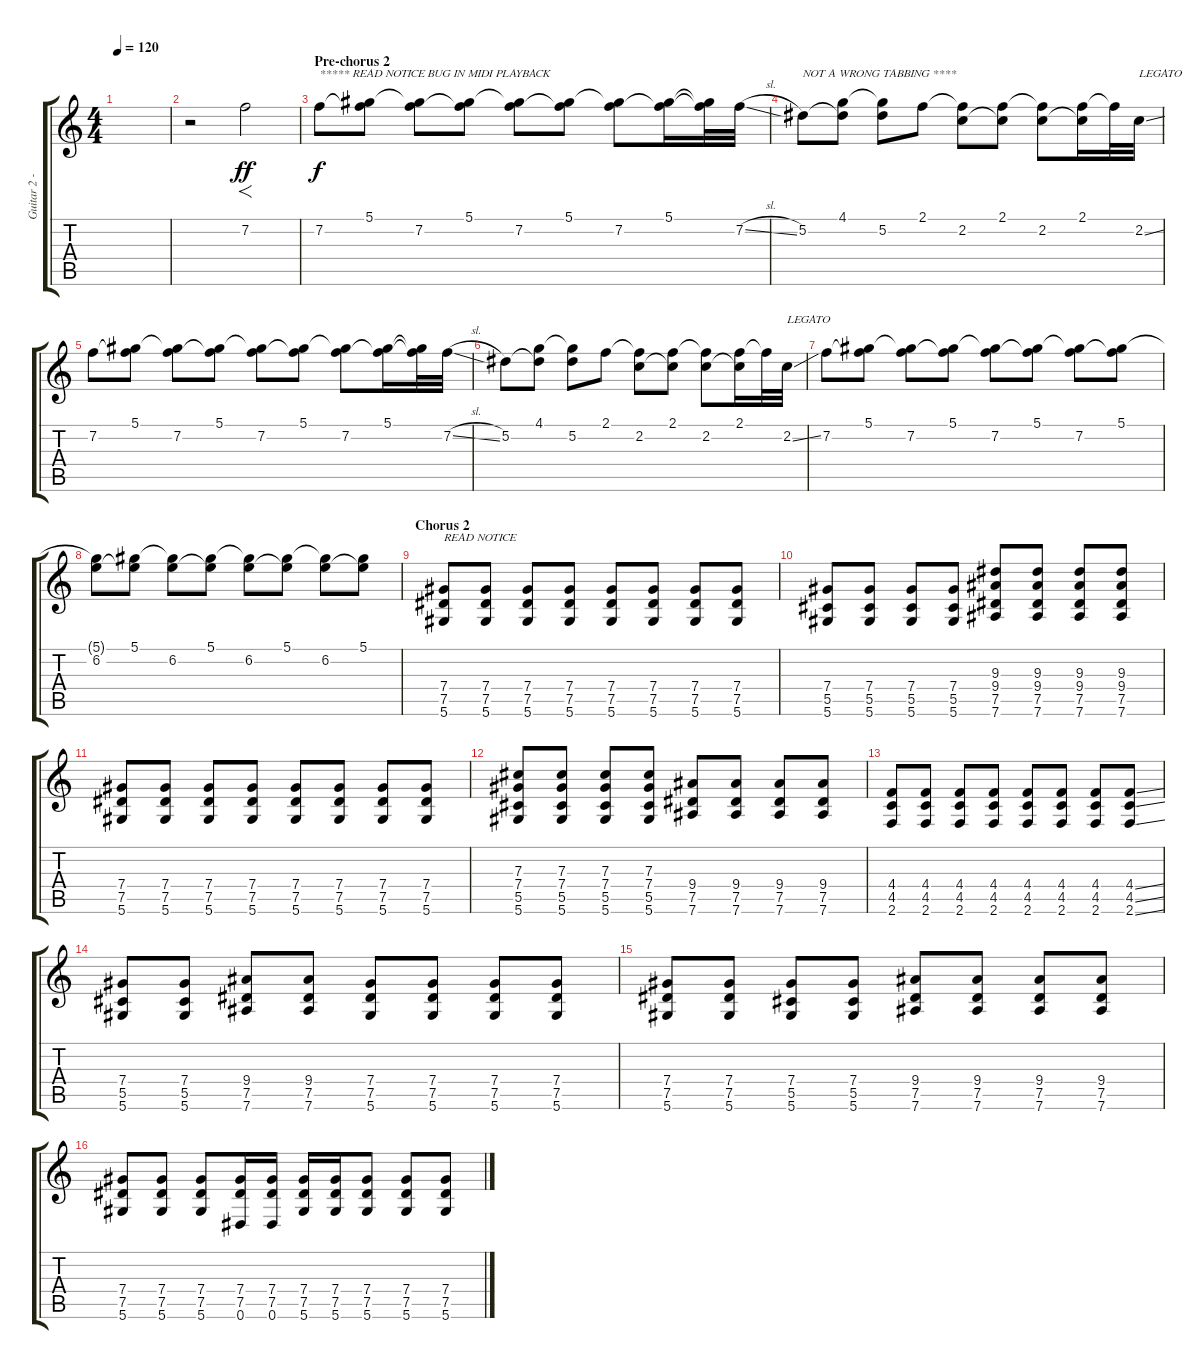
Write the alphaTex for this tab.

\track ("Guitar 2 - lead, right" "Guitar 2 -") {instrument distortionguitar}
\staff {score tabs}
\tuning (Eb4 Bb3 Gb3 Db3 Ab2 Eb2) {hide}
\ts (4 4)
\tempo 120
\clef g2
\ks c
|
r.2 7.2.2{f dy ff} |
\section ("" "Pre-chorus 2")
7.2.8{txt "***** READ NOTICE BUG IN MIDI PLAYBACK" dy f} (5.1 7.2{t}).8 (5.1{t} 7.2).8 (5.1 7.2{t}).8 (5.1{t} 7.2).8 (5.1 7.2{t}).8 (5.1{t} 7.2).8 (5.1 7.2{t}).16 (5.1{t} 7.2{t}).32 7.2{sl}.32 |
5.2.8{txt "NOT A WRONG TABBING ****"} (4.1 5.2{t}).8 (4.1{t} 5.2).8 2.1.8 (2.1{t} 2.2).8 (2.1 2.2{t}).8 (2.1{t} 2.2).8 (2.1 2.2{t}).16 2.1{t}.32 2.2{ss}.32{txt "LEGATO"} |
7.2.8 (5.1 7.2{t}).8 (5.1{t} 7.2).8 (5.1 7.2{t}).8 (5.1{t} 7.2).8 (5.1 7.2{t}).8 (5.1{t} 7.2).8 (5.1 7.2{t}).16 (5.1{t} 7.2{t}).32 7.2{sl}.32 |
5.2.8 (4.1 5.2{t}).8 (4.1{t} 5.2).8 2.1.8 (2.1{t} 2.2).8 (2.1 2.2{t}).8 (2.1{t} 2.2).8 (2.1 2.2{t}).16 2.1{t}.32 2.2{ss}.32{txt "LEGATO"} |
7.2.8 (5.1 7.2{t}).8 (5.1{t} 7.2).8 (5.1 7.2{t}).8 (5.1{t} 7.2).8 (5.1 7.2{t}).8 (5.1{t} 7.2).8 (5.1 7.2{t}).8 |
(5.1{t} 6.2).8 (5.1 6.2{t}).8 (5.1{t} 6.2).8 (5.1 6.2{t}).8 (5.1{t} 6.2).8 (5.1 6.2{t}).8 (5.1{t} 6.2).8 (5.1 6.2{t}).8 |
\section ("" "Chorus 2")
(7.4 7.5 5.6).8{txt "READ NOTICE" instrument overdrivenguitar} (7.4 7.5 5.6).8 (7.4 7.5 5.6).8 (7.4 7.5 5.6).8 (7.4 7.5 5.6).8 (7.4 7.5 5.6).8 (7.4 7.5 5.6).8 (7.4 7.5 5.6).8 |
(7.4 5.5 5.6).8 (7.4 5.5 5.6).8 (7.4 5.5 5.6).8 (7.4 5.5 5.6).8 (9.3 9.4 7.5 7.6).8 (9.3 9.4 7.5 7.6).8 (9.3 9.4 7.5 7.6).8 (9.3 9.4 7.5 7.6).8 |
(7.4 7.5 5.6).8 (7.4 7.5 5.6).8 (7.4 7.5 5.6).8 (7.4 7.5 5.6).8 (7.4 7.5 5.6).8 (7.4 7.5 5.6).8 (7.4 7.5 5.6).8 (7.4 7.5 5.6).8 |
(7.3 7.4 5.5 5.6).8 (7.3 7.4 5.5 5.6).8 (7.3 7.4 5.5 5.6).8 (7.3 7.4 5.5 5.6).8 (9.4 7.5 7.6).8 (9.4 7.5 7.6).8 (9.4 7.5 7.6).8 (9.4 7.5 7.6).8 |
(4.4 4.5 2.6).8 (4.4 4.5 2.6).8 (4.4 4.5 2.6).8 (4.4 4.5 2.6).8 (4.4 4.5 2.6).8 (4.4 4.5 2.6).8 (4.4 4.5 2.6).8 (4.4{ss} 4.5{ss} 2.6{ss}).8 |
(7.4 5.5 5.6).8 (7.4 5.5 5.6).8 (9.4 7.5 7.6).8 (9.4 7.5 7.6).8 (7.4 7.5 5.6).8 (7.4 7.5 5.6).8 (7.4 7.5 5.6).8 (7.4 7.5 5.6).8 |
(7.4 7.5 5.6).8 (7.4 7.5 5.6).8 (7.4 5.5 5.6).8 (7.4 5.5 5.6).8 (9.4 7.5 7.6).8 (9.4 7.5 7.6).8 (9.4 7.5 7.6).8 (9.4 7.5 7.6).8 |
(7.4 7.5 5.6).8 (7.4 7.5 5.6).8 (7.4 7.5 5.6).8 (7.4 7.5 0.6).16 (7.4 7.5 0.6).16 (7.4 7.5 5.6).16 (7.4 7.5 5.6).16 (7.4 7.5 5.6).8 (7.4 7.5 5.6).8 (7.4 7.5 5.6).8
